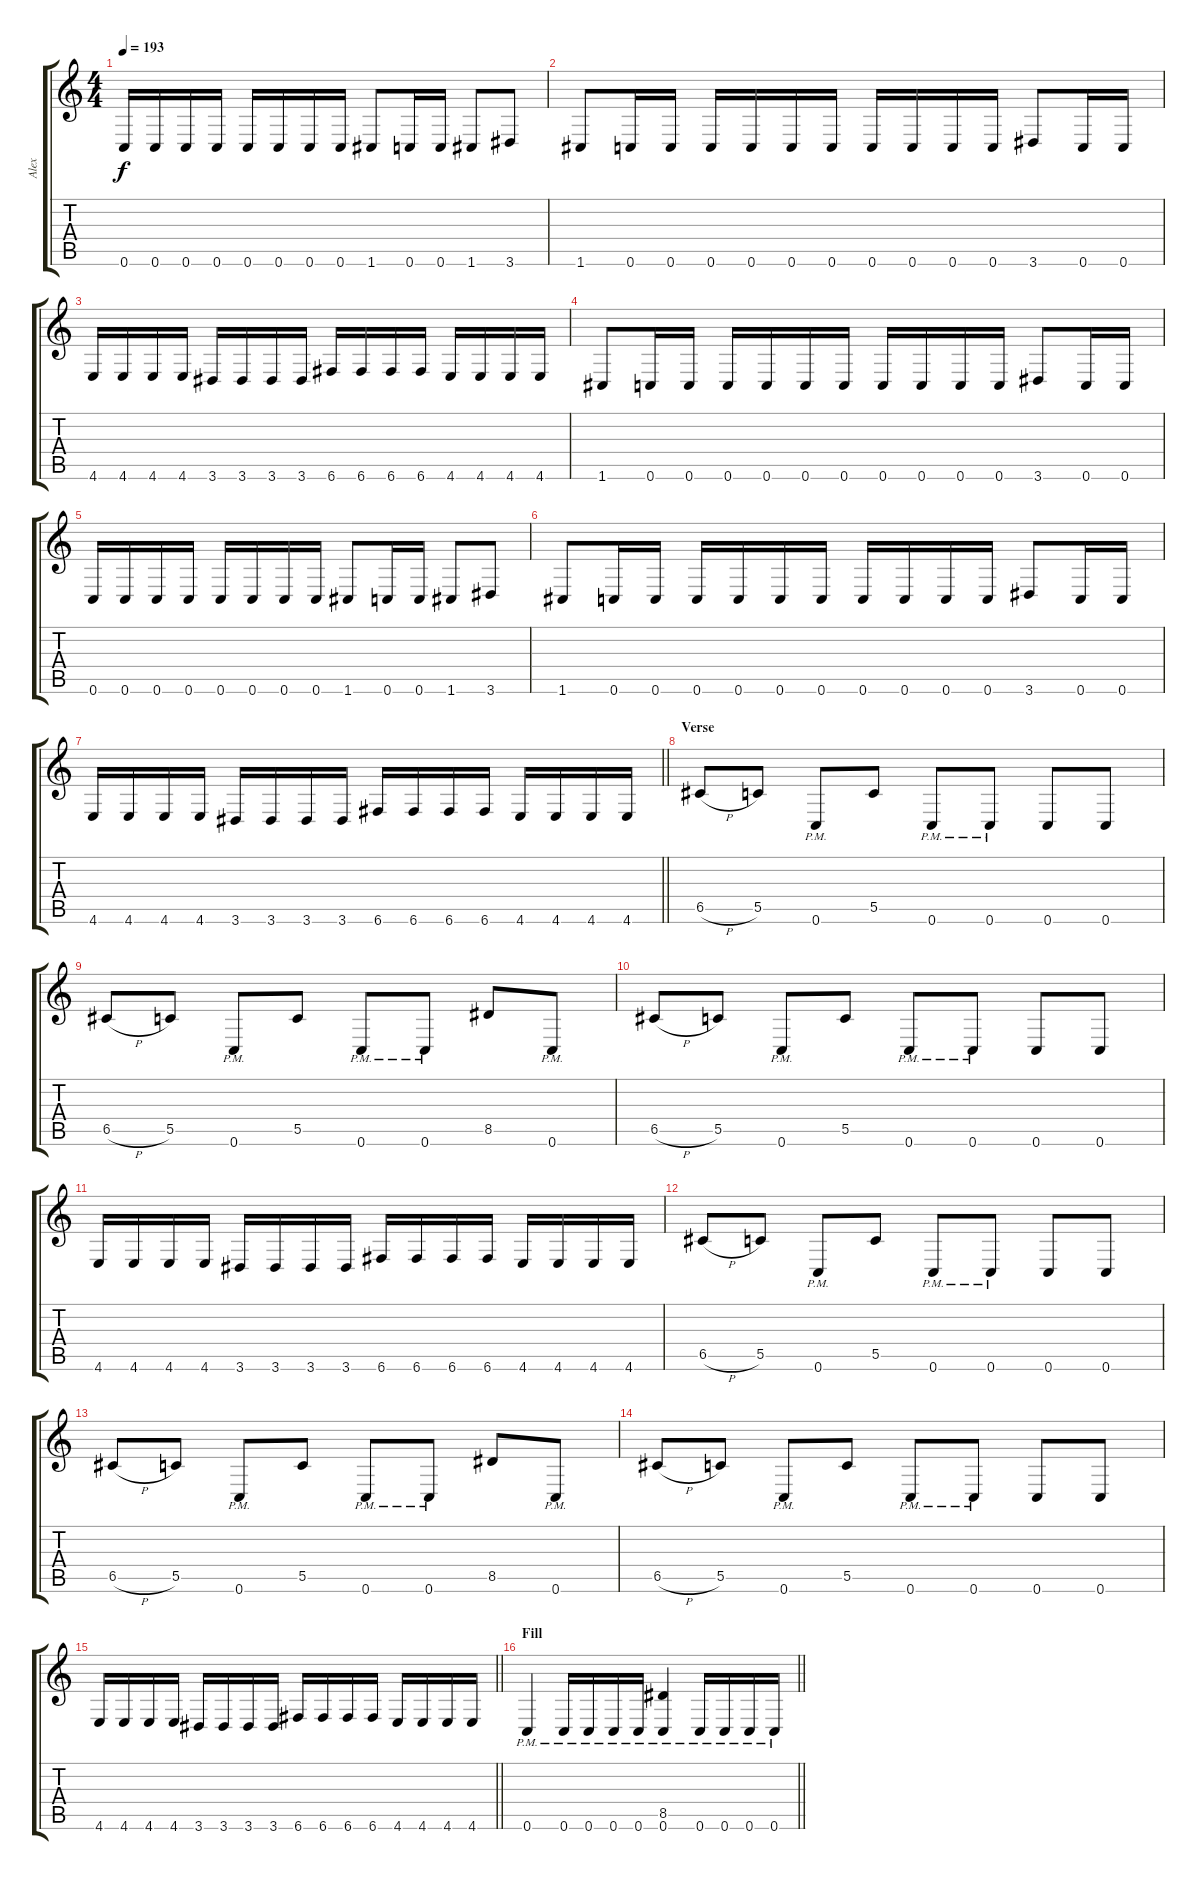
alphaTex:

\track ("Alex" "Alex") {instrument distortionguitar}
\staff {score tabs}
\tuning (D4 A3 F3 C3 G2 C2) {hide}
\ts (4 4)
\tempo 193
\clef g2
\ks c
0.6.16{dy f} 0.6.16 0.6.16 0.6.16 0.6.16 0.6.16 0.6.16 0.6.16 1.6.8 0.6.16 0.6.16 1.6.8 3.6.8 |
1.6.8 0.6.16 0.6.16 0.6.16 0.6.16 0.6.16 0.6.16 0.6.16 0.6.16 0.6.16 0.6.16 3.6.8 0.6.16 0.6.16 |
4.6.16 4.6.16 4.6.16 4.6.16 3.6.16 3.6.16 3.6.16 3.6.16 6.6.16 6.6.16 6.6.16 6.6.16 4.6.16 4.6.16 4.6.16 4.6.16 |
1.6.8 0.6.16 0.6.16 0.6.16 0.6.16 0.6.16 0.6.16 0.6.16 0.6.16 0.6.16 0.6.16 3.6.8 0.6.16 0.6.16 |
0.6.16 0.6.16 0.6.16 0.6.16 0.6.16 0.6.16 0.6.16 0.6.16 1.6.8 0.6.16 0.6.16 1.6.8 3.6.8 |
1.6.8 0.6.16 0.6.16 0.6.16 0.6.16 0.6.16 0.6.16 0.6.16 0.6.16 0.6.16 0.6.16 3.6.8 0.6.16 0.6.16 |
\barLineRight lightlight
4.6.16 4.6.16 4.6.16 4.6.16 3.6.16 3.6.16 3.6.16 3.6.16 6.6.16 6.6.16 6.6.16 6.6.16 4.6.16 4.6.16 4.6.16 4.6.16 |
\section ("" "Verse")
6.5{h}.8 5.5.8 0.6{pm}.8 5.5.8 0.6{pm}.8 0.6{pm}.8 0.6.8 0.6.8 |
6.5{h}.8 5.5.8 0.6{pm}.8 5.5.8 0.6{pm}.8 0.6{pm}.8 8.5.8 0.6{pm}.8 |
6.5{h}.8 5.5.8 0.6{pm}.8 5.5.8 0.6{pm}.8 0.6{pm}.8 0.6.8 0.6.8 |
4.6.16 4.6.16 4.6.16 4.6.16 3.6.16 3.6.16 3.6.16 3.6.16 6.6.16 6.6.16 6.6.16 6.6.16 4.6.16 4.6.16 4.6.16 4.6.16 |
6.5{h}.8 5.5.8 0.6{pm}.8 5.5.8 0.6{pm}.8 0.6{pm}.8 0.6.8 0.6.8 |
6.5{h}.8 5.5.8 0.6{pm}.8 5.5.8 0.6{pm}.8 0.6{pm}.8 8.5.8 0.6{pm}.8 |
6.5{h}.8 5.5.8 0.6{pm}.8 5.5.8 0.6{pm}.8 0.6{pm}.8 0.6.8 0.6.8 |
\barLineRight lightlight
4.6.16 4.6.16 4.6.16 4.6.16 3.6.16 3.6.16 3.6.16 3.6.16 6.6.16 6.6.16 6.6.16 6.6.16 4.6.16 4.6.16 4.6.16 4.6.16 |
\section ("" "Fill")
\barLineRight lightlight
0.6{pm}.4 0.6{pm}.16 0.6{pm}.16 0.6{pm}.16 0.6{pm}.16 (8.5{pm} 0.6{pm}).4 0.6{pm}.16 0.6{pm}.16 0.6{pm}.16 0.6{pm}.16
